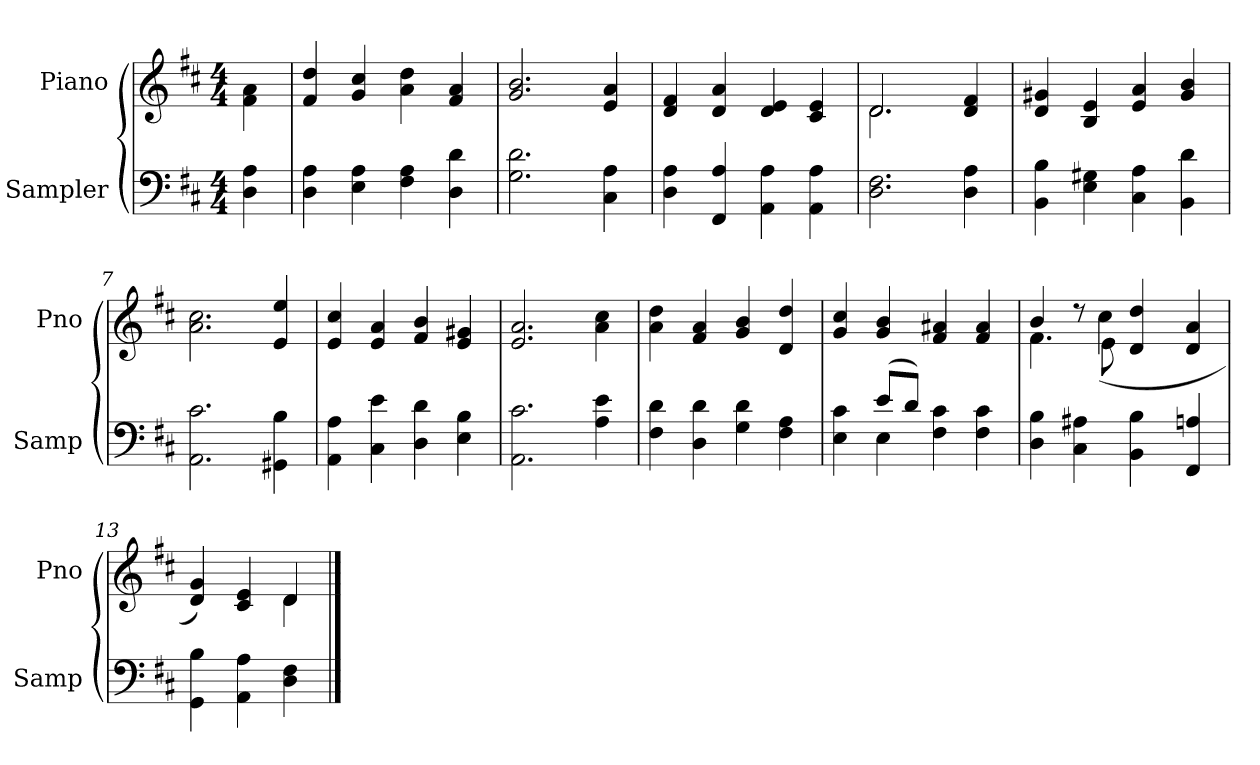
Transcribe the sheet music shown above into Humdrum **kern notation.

**kern	**kern
*part2	*part1
*staff2	*staff1
*I"Sampler	*I"Piano
*I'Samp	*I'Pno
*clefF4	*clefG2
*k[f#c#]	*k[f#c#]
*D:	*D:
*M4/4	*M4/4
=1	=1
4D 4A	4f#\ 4a\
=2	=2
4D 4A	4f# 4dd
4E 4A	4g 4cc#
4F# 4A	4a 4dd
4D 4d	4f# 4a
=3	=3
2.G 2.d	2.g 2.b
4C# 4A	4e 4a
=4	=4
4D 4A	4d 4f#
4FF# 4A	4d 4a
4AA 4A	4d 4e
4AA 4A	4c# 4e
=5	=5
*	*^
2.D 2.F#	2.d/	2.d
4D 4A	4d 4f#	4ryy
*	*v	*v
=6	=6
4BB 4B	4d 4g#X
4E 4G#X	4B 4e
4C# 4A	4e 4a
4BB 4d	4g# 4b
=7	=7
2.AA 2.c#	2.a 2.cc#
4GG#X 4B	4e 4ee
=8	=8
4AA 4A	4e 4cc#
4C# 4e	4e 4a
4D 4d	4f# 4b
4E 4B	4e 4g#X
=9	=9
2.AA 2.c#	2.e 2.a
4A 4e	4a 4cc#
=10	=10
4F# 4d	4a 4dd
4D 4d	4f# 4a
4G 4d	4g 4b
4F# 4A	4d 4dd
=11	=11
*^	*
4E 4c#	4ryy	4g 4cc#
(8e/L	4E	4g 4b
8d/J)	.	.
4F# 4c#	2ryy	4f# 4a#X
4F# 4c#	.	4f# 4a#
*v	*v	*
=12	=12
*	*^
4D 4B	4b/	4.f#
4C# 4A#X	8r	.
.	8e\	(4cc#
4BB 4B	4d 4dd	.
.	.	4.ryy
4FF# 4An	4d 4a	.
=13	=13	=13
4GG 4B	4d 4g)	2ryy
4AA 4A	4c# 4e	.
4D 4F#	4d/	4d
*	*v	*v
==	==
*-	*-
